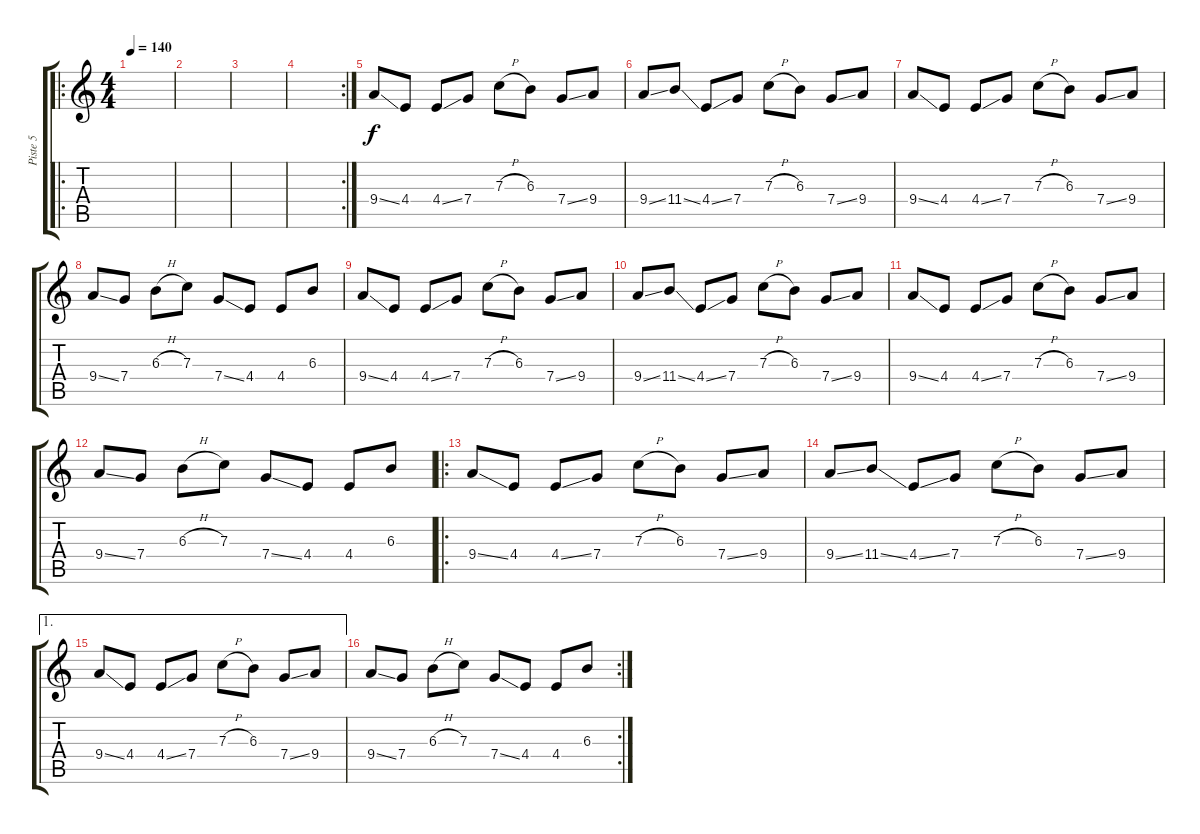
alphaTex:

\track ("Piste 5" "Piste 5") {instrument distortionguitar}
\staff {score tabs}
\tuning (D4 A3 F3 C3 G2 C2) {hide}
\ro
\ts (4 4)
\tempo 140
\clef g2
\ks c
|
|
|
\rc 2
|
9.4{ss}.8 4.4.8 4.4{ss}.8 7.4.8 7.3{h}.8 6.3.8 7.4{ss}.8 9.4.8 |
9.4{ss}.8 11.4{ss}.8 4.4{ss}.8 7.4.8 7.3{h}.8 6.3.8 7.4{ss}.8 9.4.8 |
9.4{ss}.8 4.4.8 4.4{ss}.8 7.4.8 7.3{h}.8 6.3.8 7.4{ss}.8 9.4.8 |
9.4{ss}.8 7.4.8 6.3{h}.8 7.3.8 7.4{ss}.8 4.4.8 4.4.8 6.3.8 |
9.4{ss}.8 4.4.8 4.4{ss}.8 7.4.8 7.3{h}.8 6.3.8 7.4{ss}.8 9.4.8 |
9.4{ss}.8 11.4{ss}.8 4.4{ss}.8 7.4.8 7.3{h}.8 6.3.8 7.4{ss}.8 9.4.8 |
9.4{ss}.8 4.4.8 4.4{ss}.8 7.4.8 7.3{h}.8 6.3.8 7.4{ss}.8 9.4.8 |
9.4{ss}.8 7.4.8 6.3{h}.8 7.3.8 7.4{ss}.8 4.4.8 4.4.8 6.3.8 |
\ro
9.4{ss}.8 4.4.8 4.4{ss}.8 7.4.8 7.3{h}.8 6.3.8 7.4{ss}.8 9.4.8 |
9.4{ss}.8 11.4{ss}.8 4.4{ss}.8 7.4.8 7.3{h}.8 6.3.8 7.4{ss}.8 9.4.8 |
\ae 1
9.4{ss}.8 4.4.8 4.4{ss}.8 7.4.8 7.3{h}.8 6.3.8 7.4{ss}.8 9.4.8 |
\rc 2
9.4{ss}.8 7.4.8 6.3{h}.8 7.3.8 7.4{ss}.8 4.4.8 4.4.8 6.3.8
